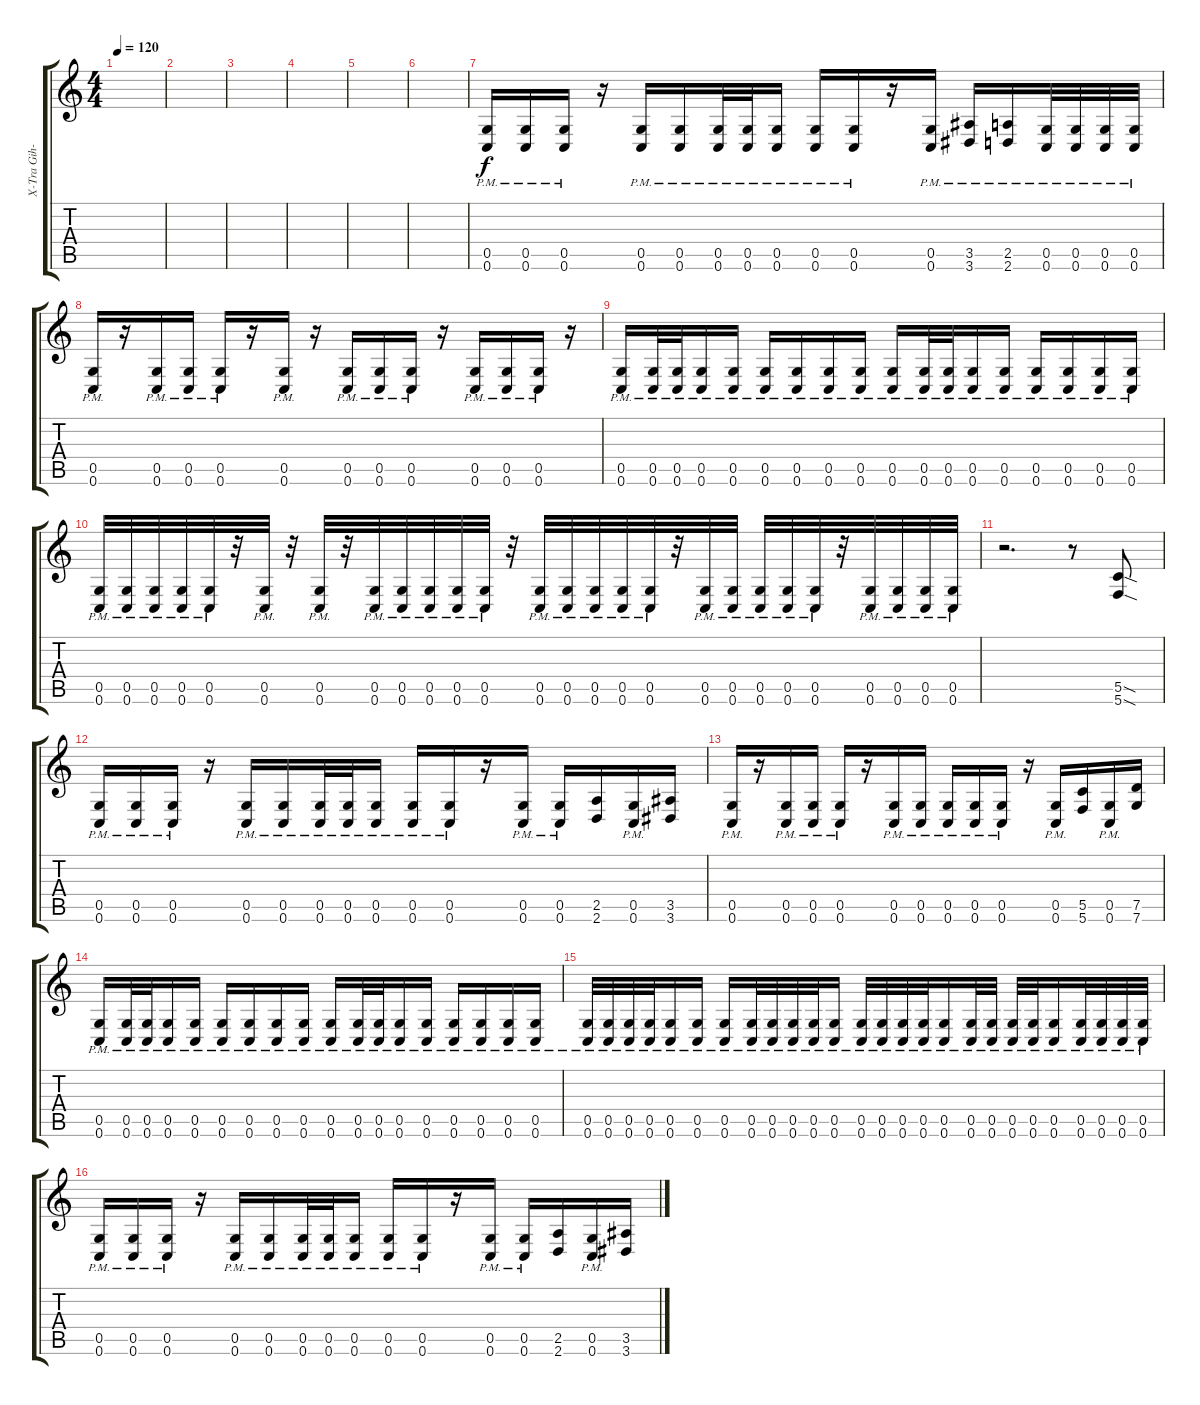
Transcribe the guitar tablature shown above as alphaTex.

\track ("X-Tra Gih-Tur" "X-Tra Gih-") {instrument distortionguitar}
\staff {score tabs}
\tuning (D4 A3 F3 C3 G2 C2) {hide}
\ts (4 4)
\tempo 120
\clef g2
\ks c
|
|
|
|
|
|
(0.5{pm} 0.6{pm}).16 (0.5{pm} 0.6{pm}).16 (0.5{pm} 0.6{pm}).16 r.16 (0.5{pm} 0.6{pm}).16 (0.5{pm} 0.6{pm}).16 (0.5{pm} 0.6{pm}).32 (0.5{pm} 0.6{pm}).32 (0.5{pm} 0.6{pm}).16 (0.5{pm} 0.6{pm}).16 (0.5{pm} 0.6{pm}).16 r.16 (0.5{pm} 0.6{pm}).16 (3.5{pm} 3.6{pm}).16 (2.5{pm} 2.6{pm}).16 (0.5{pm} 0.6{pm}).32 (0.5{pm} 0.6{pm}).32 (0.5{pm} 0.6{pm}).32 (0.5{pm} 0.6{pm}).32 |
(0.5{pm} 0.6{pm}).16 r.16 (0.5{pm} 0.6{pm}).16 (0.5{pm} 0.6{pm}).16 (0.5{pm} 0.6{pm}).16 r.16 (0.5{pm} 0.6{pm}).16 r.16 (0.5{pm} 0.6{pm}).16 (0.5{pm} 0.6{pm}).16 (0.5{pm} 0.6{pm}).16 r.16 (0.5{pm} 0.6{pm}).16 (0.5{pm} 0.6{pm}).16 (0.5{pm} 0.6{pm}).16 r.16 |
(0.5{pm} 0.6{pm}).16 (0.5{pm} 0.6{pm}).32 (0.5{pm} 0.6{pm}).32 (0.5{pm} 0.6{pm}).16 (0.5{pm} 0.6{pm}).16 (0.5{pm} 0.6{pm}).16 (0.5{pm} 0.6{pm}).16 (0.5{pm} 0.6{pm}).16 (0.5{pm} 0.6{pm}).16 (0.5{pm} 0.6{pm}).16 (0.5{pm} 0.6{pm}).32 (0.5{pm} 0.6{pm}).32 (0.5{pm} 0.6{pm}).16 (0.5{pm} 0.6{pm}).16 (0.5{pm} 0.6{pm}).16 (0.5{pm} 0.6{pm}).16 (0.5{pm} 0.6{pm}).16 (0.5{pm} 0.6{pm}).16 |
(0.5{pm} 0.6{pm}).32 (0.5{pm} 0.6{pm}).32 (0.5{pm} 0.6{pm}).32 (0.5{pm} 0.6{pm}).32 (0.5{pm} 0.6{pm}).32 r.32 (0.5{pm} 0.6{pm}).32 r.32 (0.5{pm} 0.6{pm}).32 r.32 (0.5{pm} 0.6{pm}).32 (0.5{pm} 0.6{pm}).32 (0.5{pm} 0.6{pm}).32 (0.5{pm} 0.6{pm}).32 (0.5{pm} 0.6{pm}).32 r.32 (0.5{pm} 0.6{pm}).32 (0.5{pm} 0.6{pm}).32 (0.5{pm} 0.6{pm}).32 (0.5{pm} 0.6{pm}).32 (0.5{pm} 0.6{pm}).32 r.32 (0.5{pm} 0.6{pm}).32 (0.5{pm} 0.6{pm}).32 (0.5{pm} 0.6{pm}).32 (0.5{pm} 0.6{pm}).32 (0.5{pm} 0.6{pm}).32 r.32 (0.5{pm} 0.6{pm}).32 (0.5{pm} 0.6{pm}).32 (0.5{pm} 0.6{pm}).32 (0.5{pm} 0.6{pm}).32 |
r.2{d volume 16} r.8 (5.5{sod} 5.6{sod}).8 |
(0.5{pm} 0.6{pm}).16 (0.5{pm} 0.6{pm}).16 (0.5{pm} 0.6{pm}).16 r.16 (0.5{pm} 0.6{pm}).16 (0.5{pm} 0.6{pm}).16 (0.5{pm} 0.6{pm}).32 (0.5{pm} 0.6{pm}).32 (0.5{pm} 0.6{pm}).16 (0.5{pm} 0.6{pm}).16 (0.5{pm} 0.6{pm}).16 r.16 (0.5{pm} 0.6{pm}).16 (0.5{pm} 0.6{pm}).16 (2.5 2.6).16 (0.5{pm} 0.6{pm}).16 (3.5 3.6).16 |
(0.5{pm} 0.6{pm}).16 r.16 (0.5{pm} 0.6{pm}).16 (0.5{pm} 0.6{pm}).16 (0.5{pm} 0.6{pm}).16 r.16 (0.5{pm} 0.6{pm}).16 (0.5{pm} 0.6{pm}).16 (0.5{pm} 0.6{pm}).16 (0.5{pm} 0.6{pm}).16 (0.5{pm} 0.6{pm}).16 r.16 (0.5{pm} 0.6{pm}).16 (5.5 5.6).16 (0.5{pm} 0.6{pm}).16 (7.5 7.6).16 |
(0.5{pm} 0.6{pm}).16 (0.5{pm} 0.6{pm}).32 (0.5{pm} 0.6{pm}).32 (0.5{pm} 0.6{pm}).16 (0.5{pm} 0.6{pm}).16 (0.5{pm} 0.6{pm}).16 (0.5{pm} 0.6{pm}).16 (0.5{pm} 0.6{pm}).16 (0.5{pm} 0.6{pm}).16 (0.5{pm} 0.6{pm}).16 (0.5{pm} 0.6{pm}).32 (0.5{pm} 0.6{pm}).32 (0.5{pm} 0.6{pm}).16 (0.5{pm} 0.6{pm}).16 (0.5{pm} 0.6{pm}).16 (0.5{pm} 0.6{pm}).16 (0.5{pm} 0.6{pm}).16 (0.5{pm} 0.6{pm}).16 |
(0.5{pm} 0.6{pm}).32 (0.5{pm} 0.6{pm}).32 (0.5{pm} 0.6{pm}).32 (0.5{pm} 0.6{pm}).32 (0.5{pm} 0.6{pm}).16 (0.5{pm} 0.6{pm}).16 (0.5{pm} 0.6{pm}).16 (0.5{pm} 0.6{pm}).32 (0.5{pm} 0.6{pm}).32 (0.5{pm} 0.6{pm}).32 (0.5{pm} 0.6{pm}).32 (0.5{pm} 0.6{pm}).16 (0.5{pm} 0.6{pm}).32 (0.5{pm} 0.6{pm}).32 (0.5{pm} 0.6{pm}).32 (0.5{pm} 0.6{pm}).32 (0.5{pm} 0.6{pm}).16 (0.5{pm} 0.6{pm}).32 (0.5{pm} 0.6{pm}).32 (0.5{pm} 0.6{pm}).32 (0.5{pm} 0.6{pm}).32 (0.5{pm} 0.6{pm}).16 (0.5{pm} 0.6{pm}).32 (0.5{pm} 0.6{pm}).32 (0.5{pm} 0.6{pm}).32 (0.5{pm} 0.6{pm}).32 |
(0.5{pm} 0.6{pm}).16 (0.5{pm} 0.6{pm}).16 (0.5{pm} 0.6{pm}).16 r.16 (0.5{pm} 0.6{pm}).16 (0.5{pm} 0.6{pm}).16 (0.5{pm} 0.6{pm}).32 (0.5{pm} 0.6{pm}).32 (0.5{pm} 0.6{pm}).16 (0.5{pm} 0.6{pm}).16 (0.5{pm} 0.6{pm}).16 r.16 (0.5{pm} 0.6{pm}).16 (0.5{pm} 0.6{pm}).16 (2.5 2.6).16 (0.5{pm} 0.6{pm}).16 (3.5 3.6).16
